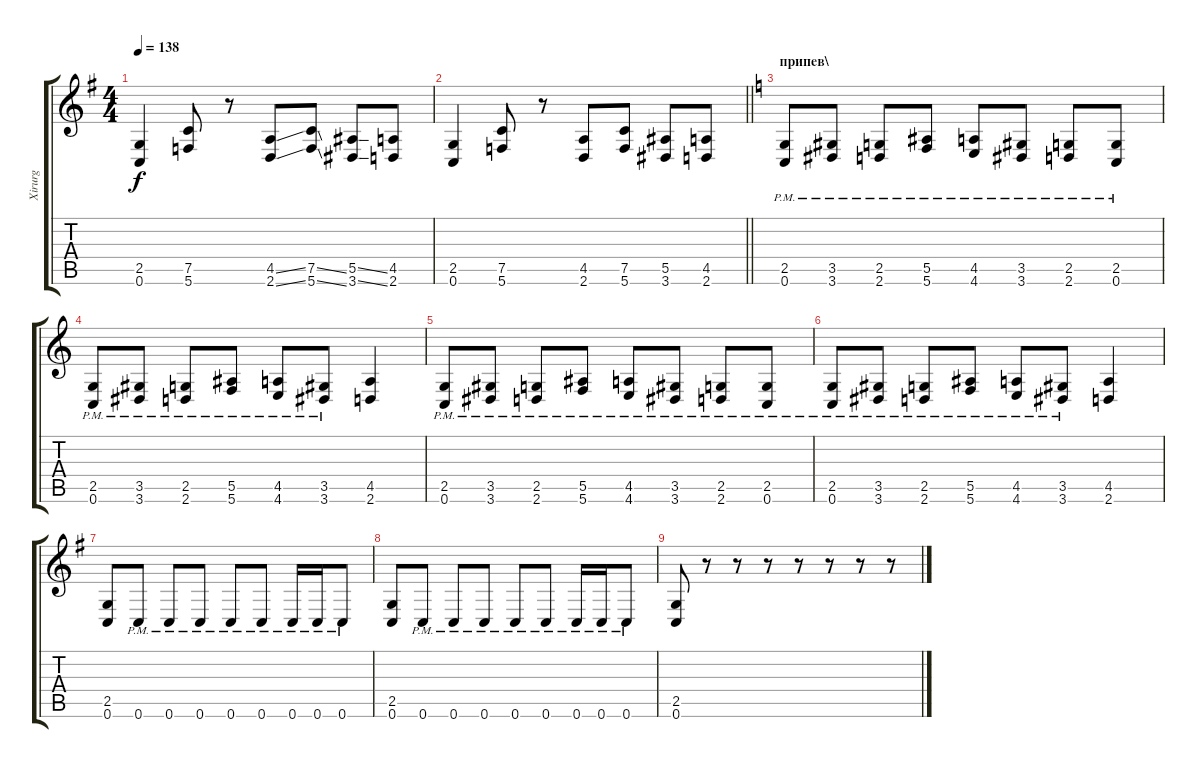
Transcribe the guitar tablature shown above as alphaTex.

\track ("Xirurg" "Xirurg") {instrument distortionguitar}
\staff {score tabs}
\tuning (C4 G3 Eb3 Bb2 F2 C2) {hide}
\ts (4 4)
\tempo 138
\clef g2
\ks eminor
(2.5 0.6).4{dy f} (7.5 5.6).8 r.8 (4.5{ss} 2.6{ss}).8 (7.5{ss} 5.6{ss}).8 (5.5{ss} 3.6{ss}).8 (4.5 2.6).8 |
\barLineRight lightlight
(2.5 0.6).4 (7.5 5.6).8 r.8 (4.5 2.6).8 (7.5 5.6).8 (5.5 3.6).8 (4.5 2.6).8 |
\section ("" "припев\\")
\ks c
(2.5{pm} 0.6{pm}).8 (3.5{pm} 3.6{pm}).8 (2.5{pm} 2.6{pm}).8 (5.5{pm} 5.6{pm}).8 (4.5{pm} 4.6{pm}).8 (3.5{pm} 3.6{pm}).8 (2.5{pm} 2.6{pm}).8 (2.5{pm} 0.6{pm}).8 |
(2.5{pm} 0.6{pm}).8 (3.5{pm} 3.6{pm}).8 (2.5{pm} 2.6{pm}).8 (5.5{pm} 5.6{pm}).8 (4.5{pm} 4.6{pm}).8 (3.5{pm} 3.6{pm}).8 (4.5 2.6).4 |
(2.5{pm} 0.6{pm}).8 (3.5{pm} 3.6{pm}).8 (2.5{pm} 2.6{pm}).8 (5.5{pm} 5.6{pm}).8 (4.5{pm} 4.6{pm}).8 (3.5{pm} 3.6{pm}).8 (2.5{pm} 2.6{pm}).8 (2.5{pm} 0.6{pm}).8 |
(2.5{pm} 0.6{pm}).8 (3.5{pm} 3.6{pm}).8 (2.5{pm} 2.6{pm}).8 (5.5{pm} 5.6{pm}).8 (4.5{pm} 4.6{pm}).8 (3.5{pm} 3.6{pm}).8 (4.5 2.6).4 |
\ks eminor
(2.5 0.6).8 0.6{pm}.8 0.6{pm}.8 0.6{pm}.8 0.6{pm}.8 0.6{pm}.8 0.6{pm}.16 0.6{pm}.16 0.6{pm}.8 |
(2.5 0.6).8 0.6{pm}.8 0.6{pm}.8 0.6{pm}.8 0.6{pm}.8 0.6{pm}.8 0.6{pm}.16 0.6{pm}.16 0.6{pm}.8 |
(2.5 0.6).8 r.8 r.8 r.8 r.8 r.8 r.8 r.8
